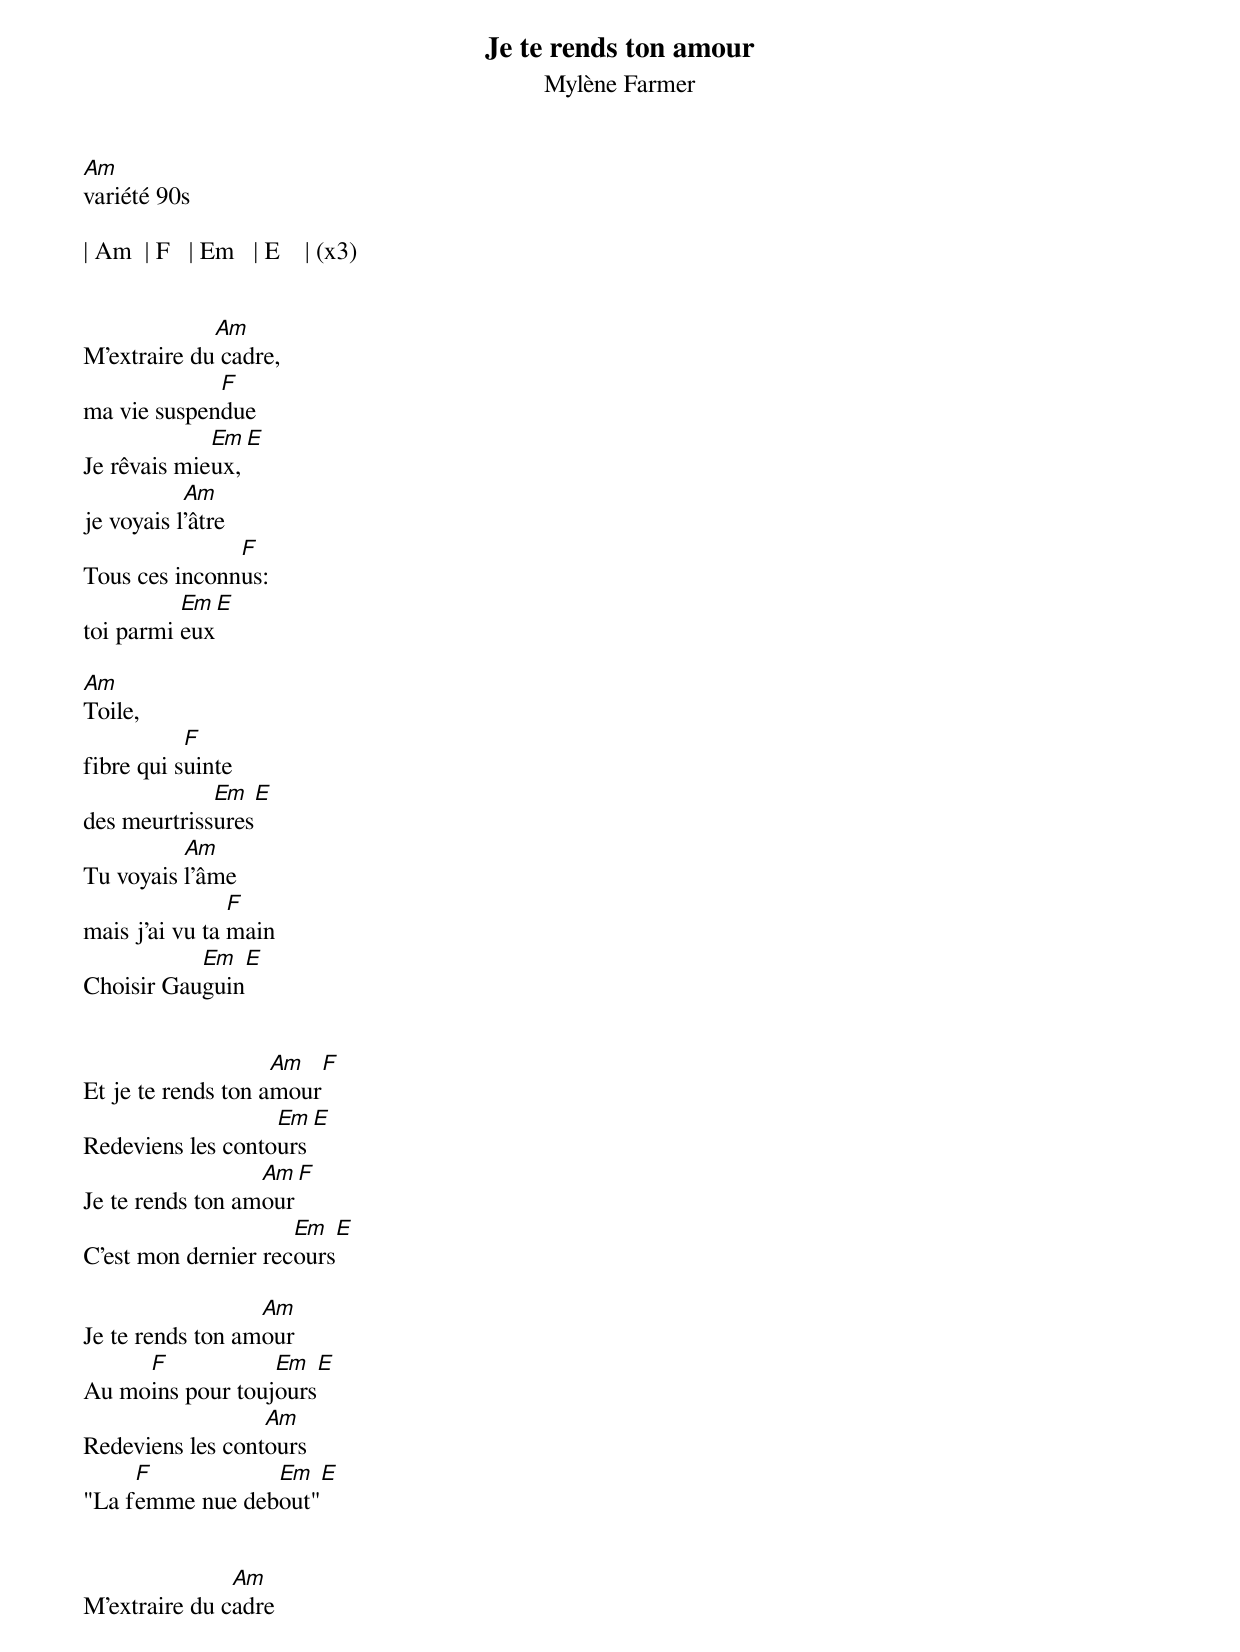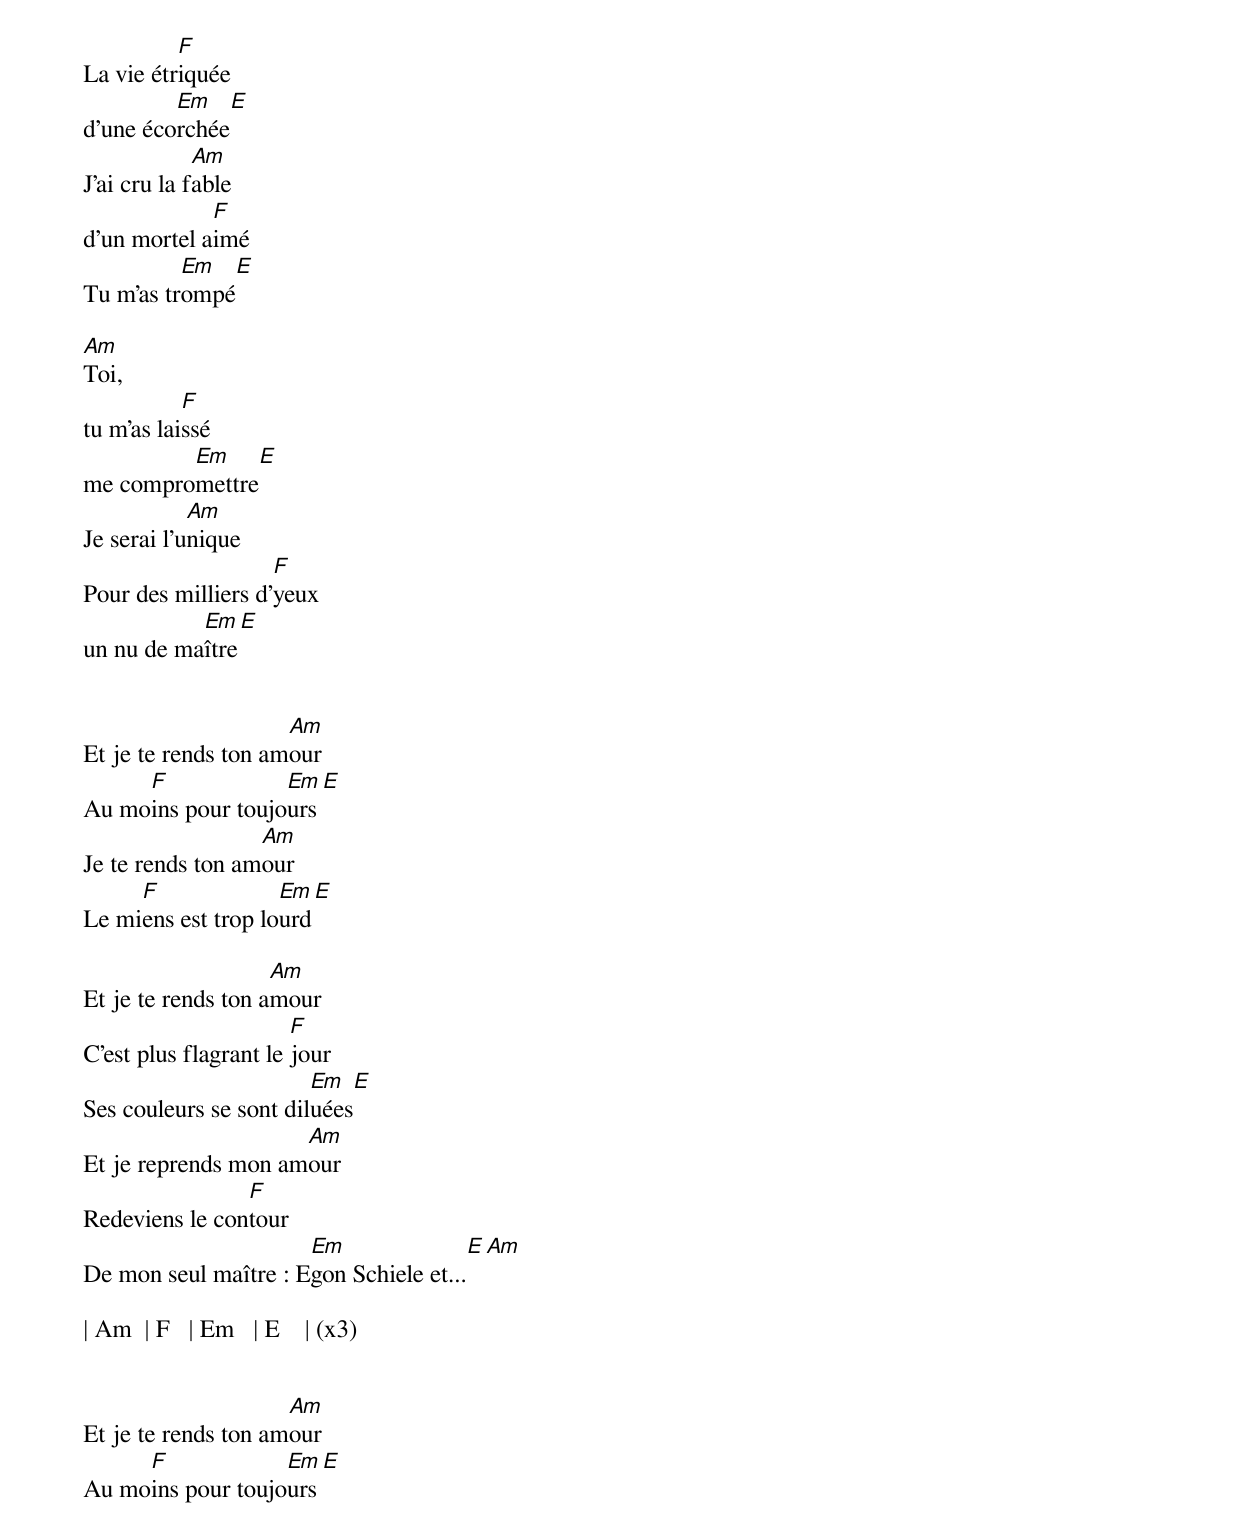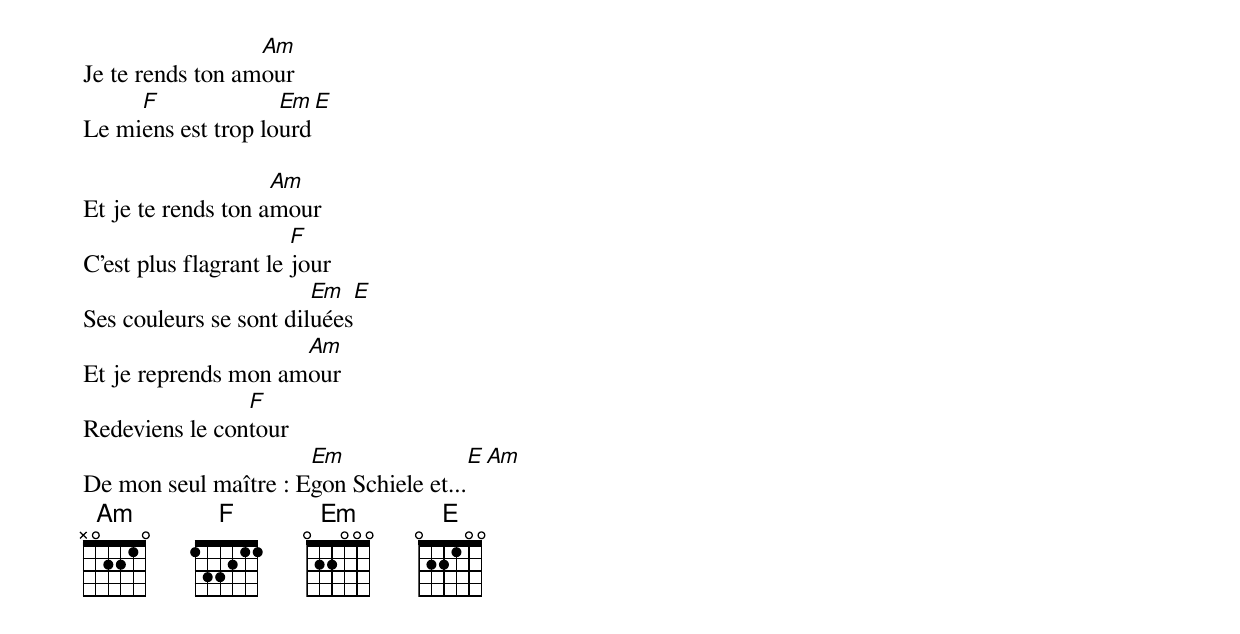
Je te rends ton amour
Mylène Farmer
Am
variété 90s

| Am  | F   | Em   | E    | (х3)


             Am
M'extraire du cadre,
             F
ma vie suspendue
             Em  E
Je rêvais mieux,
           Am
je voyais l'âtre
               F
Tous ces inconnus:
          Em   E
toi parmi eux

Am
Toile,
           F
fibre qui suinte
             Em   E
des meurtrissures
          Am
Tu voyais l'âme
                F
mais j'ai vu ta main
           Em   E
Choisir Gauguin


                    Am    F
Et je te rends ton amour
                   Em    E
Redeviens les contours
                  Am    F
Je te rends ton amour
                     Em    E
C'est mon dernier recours

                  Am
Je te rends ton amour
     F            Em    E
Au moins pour toujours
                  Am
Redeviens les contours
     F           Em    E
"La femme nue debout"


               Am
M'extraire du cadre
          F
La vie étriquée
         Em   E
d'une écorchée
             Am
J'ai cru la fable
             F
d'un mortel aimé
          Em   E
Tu m'as trompé

Am
Toi,
           F
tu m'as laissé
         Em      E
me compromettre
            Am
Je serai l'unique
                    F
Pour des milliers d'yeux
           Em   E
un nu de maître


                     Am
Et je te rends ton amour
     F             Em    E
Au moins pour toujours
                  Am
Je te rends ton amour
     F              Em    E
Le miens est trop lourd

                    Am
Et je te rends ton amour
                       F
C'est plus flagrant le jour
                        Em    E
Ses couleurs se sont diluées
                     Am
Et je reprends mon amour
                F
Redeviens le contour
                      Em                E  Am
De mon seul maître : Egon Schiele et...

| Am  | F   | Em   | E    | (х3)


                     Am
Et je te rends ton amour
     F             Em    E
Au moins pour toujours
                  Am
Je te rends ton amour
     F              Em    E
Le miens est trop lourd

                    Am
Et je te rends ton amour
                       F
C'est plus flagrant le jour
                        Em    E
Ses couleurs se sont diluées
                     Am
Et je reprends mon amour
                F
Redeviens le contour
                      Em                E  Am
De mon seul maître : Egon Schiele et...
